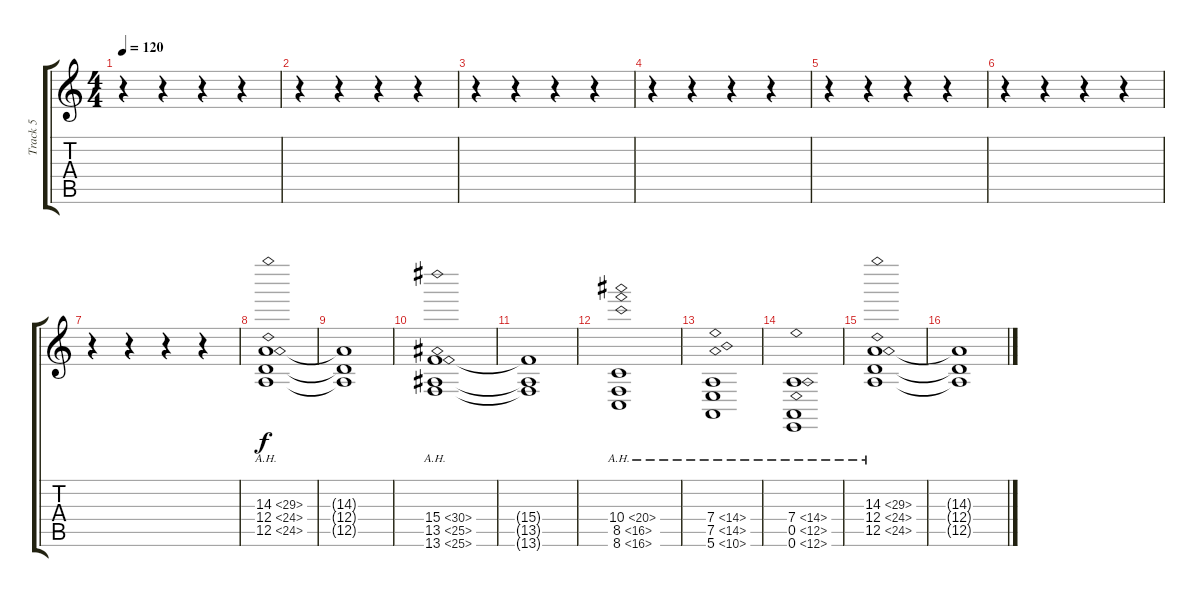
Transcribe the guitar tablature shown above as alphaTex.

\track ("Track 5" "Track 5") {instrument stringensemble1}
\staff {score tabs}
\tuning (E4 B3 G3 D3 A2 E2) {hide}
\ts (4 4)
\tempo 120
\clef g2
\ks c
r.4{dy f instrument stringensemble1} r.4 r.4 r.4 |
r.4 r.4 r.4 r.4 |
r.4 r.4 r.4 r.4 |
r.4 r.4 r.4 r.4 |
r.4 r.4 r.4 r.4 |
r.4 r.4 r.4 r.4 |
r.4 r.4 r.4 r.4 |
(14.3{ah 15} 12.4{ah 12} 12.5{ah 12}).1 |
(14.3{t} 12.4{t} 12.5{t}).1 |
(15.4{ah 15} 13.5{ah 12} 13.6{ah 12}).1 |
(15.4{t} 13.5{t} 13.6{t}).1 |
(10.4{ah 10} 8.5{ah 8} 8.6{ah 8}).1 |
(7.4{ah 7} 7.5{ah 7} 5.6{ah 5}).1 |
(7.4{ah 7} 0.5{ah 12} 0.6{ah 12}).1 |
(14.3{ah 15} 12.4{ah 12} 12.5{ah 12}).1 |
(14.3{t} 12.4{t} 12.5{t}).1
